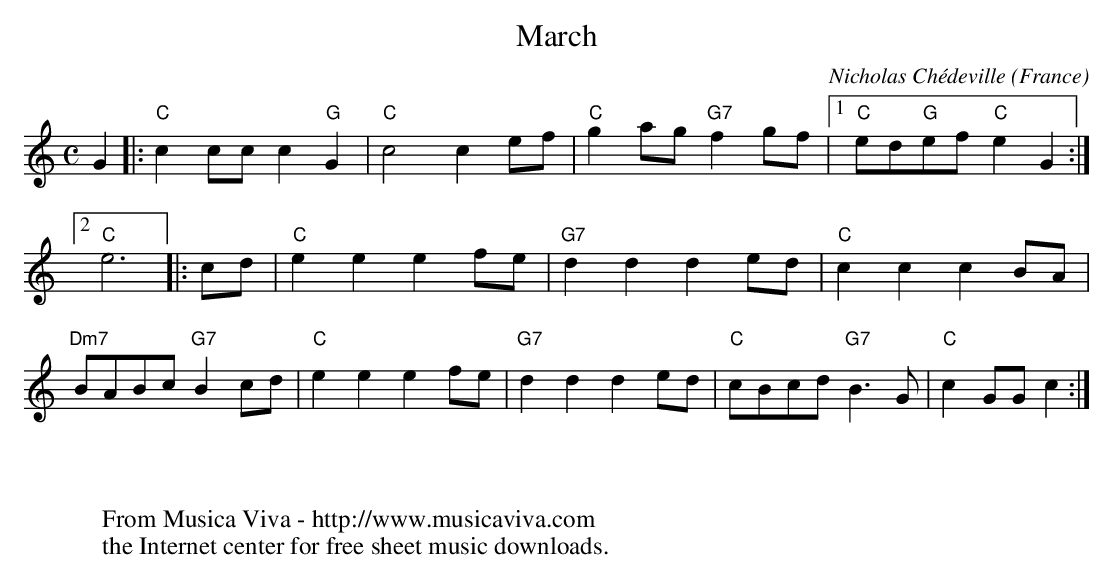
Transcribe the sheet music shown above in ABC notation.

X:1
T:March
C:Nicholas Ch\'edeville
O:France
M:C
L:1/8
K:C
G2|:"C"c2ccc2"G"G2|"C"c4c2ef|"C"g2ag"G7"f2gf|[1"C"ed"G"ef"C"e2G2:|
[2"C"e6|:cd|"C"e2e2e2fe|"G7"d2d2d2ed|"C"c2c2c2BA|
"Dm7"BABc"G7"B2cd|"C"e2e2e2fe|"G7"d2d2d2ed|"C"cBcd"G7"B3G|"C"c2GGc2:|
W:
W:
W:  From Musica Viva - http://www.musicaviva.com
W:  the Internet center for free sheet music downloads.
